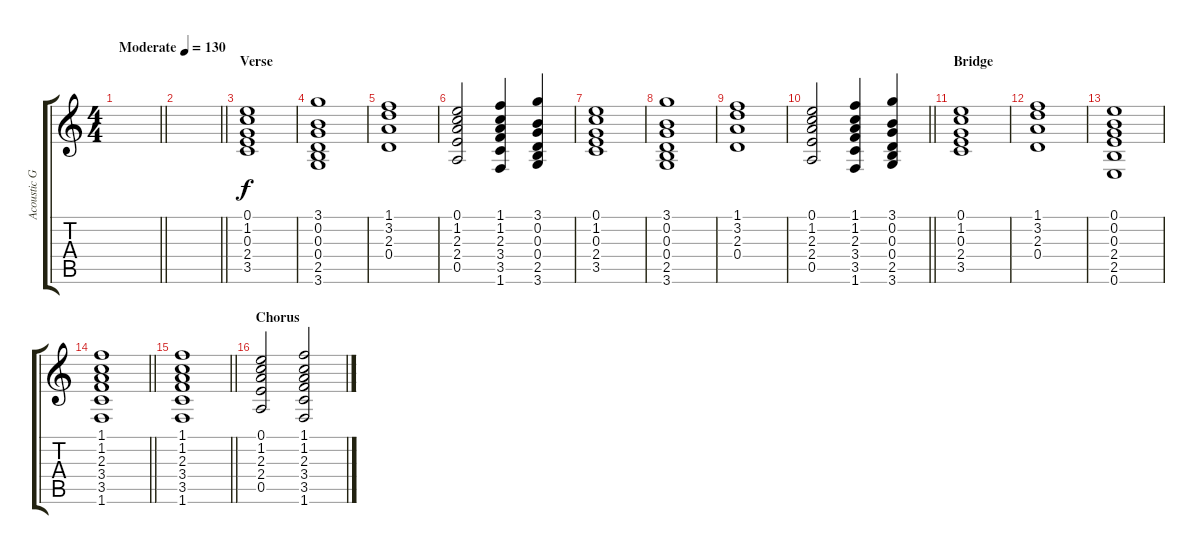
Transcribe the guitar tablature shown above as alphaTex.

\track ("Acoustic Guitar" "Acoustic G") {instrument acousticguitarsteel}
\staff {score tabs}
\tuning (E4 B3 G3 D3 A2 E2) {hide}
\ts (4 4)
\tempo (130 "Moderate")
\clef g2
\barLineRight lightlight
\ks c
|
\barLineRight lightlight
|
\section ("" "Verse")
(0.1 1.2 0.3 2.4 3.5).1 |
(3.1 0.2 0.3 0.4 2.5 3.6).1 |
(1.1 3.2 2.3 0.4).1 |
(0.1 1.2 2.3 2.4 0.5).2 (1.1 1.2 2.3 3.4 3.5 1.6).4 (3.1 0.2 0.3 0.4 2.5 3.6).4 |
(0.1 1.2 0.3 2.4 3.5).1 |
(3.1 0.2 0.3 0.4 2.5 3.6).1 |
(1.1 3.2 2.3 0.4).1 |
\barLineRight lightlight
(0.1 1.2 2.3 2.4 0.5).2 (1.1 1.2 2.3 3.4 3.5 1.6).4 (3.1 0.2 0.3 0.4 2.5 3.6).4 |
\section ("" "Bridge")
(0.1 1.2 0.3 2.4 3.5).1 |
(1.1 3.2 2.3 0.4).1 |
(0.1 0.2 0.3 2.4 2.5 0.6).1 |
\barLineRight lightlight
(1.1 1.2 2.3 3.4 3.5 1.6).1 |
\barLineRight lightlight
(1.1 1.2 2.3 3.4 3.5 1.6).1 |
\section ("" "Chorus")
(0.1 1.2 2.3 2.4 0.5).2 (1.1 1.2 2.3 3.4 3.5 1.6).2
